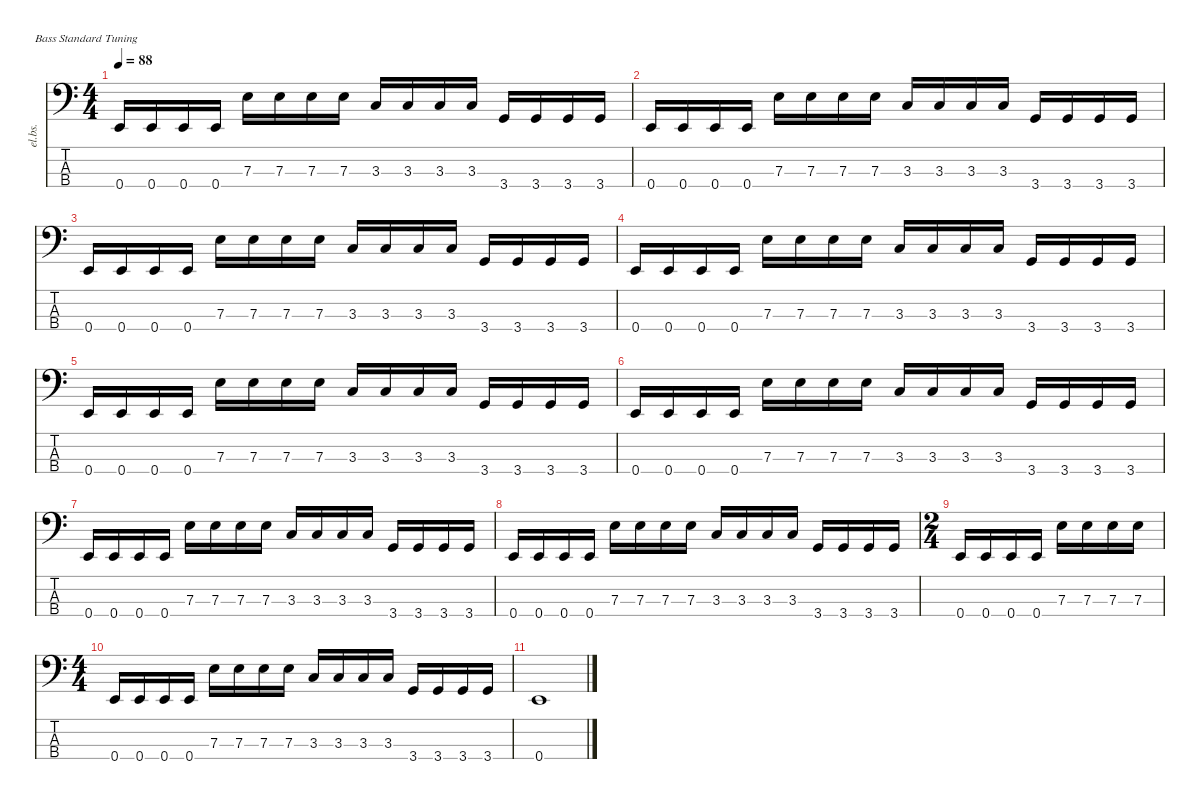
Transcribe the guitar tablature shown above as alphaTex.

\defaultSystemsLayout 4
\hideDynamics
\bracketExtendMode nobrackets
\otherSystemsTrackNameOrientation horizontal
\track ("baso" "el.bs.") {instrument electricbassfinger}
\staff {score tabs}
\tuning (G2 D2 A1 E1)
\ts (4 4)
\tempo 88
\clef f4
\ks c
0.4.16{dy mf} 0.4.16 0.4.16 0.4.16 7.3.16 7.3.16 7.3.16 7.3.16 3.3.16 3.3.16 3.3.16 3.3.16 3.4.16 3.4.16 3.4.16 3.4.16 |
0.4.16 0.4.16 0.4.16 0.4.16 7.3.16 7.3.16 7.3.16 7.3.16 3.3.16 3.3.16 3.3.16 3.3.16 3.4.16 3.4.16 3.4.16 3.4.16 |
0.4.16 0.4.16 0.4.16 0.4.16 7.3.16 7.3.16 7.3.16 7.3.16 3.3.16 3.3.16 3.3.16 3.3.16 3.4.16 3.4.16 3.4.16 3.4.16 |
0.4.16 0.4.16 0.4.16 0.4.16 7.3.16 7.3.16 7.3.16 7.3.16 3.3.16 3.3.16 3.3.16 3.3.16 3.4.16 3.4.16 3.4.16 3.4.16 |
0.4.16 0.4.16 0.4.16 0.4.16 7.3.16 7.3.16 7.3.16 7.3.16 3.3.16 3.3.16 3.3.16 3.3.16 3.4.16 3.4.16 3.4.16 3.4.16 |
0.4.16 0.4.16 0.4.16 0.4.16 7.3.16 7.3.16 7.3.16 7.3.16 3.3.16 3.3.16 3.3.16 3.3.16 3.4.16 3.4.16 3.4.16 3.4.16 |
0.4.16 0.4.16 0.4.16 0.4.16 7.3.16 7.3.16 7.3.16 7.3.16 3.3.16 3.3.16 3.3.16 3.3.16 3.4.16 3.4.16 3.4.16 3.4.16 |
0.4.16 0.4.16 0.4.16 0.4.16 7.3.16 7.3.16 7.3.16 7.3.16 3.3.16 3.3.16 3.3.16 3.3.16 3.4.16 3.4.16 3.4.16 3.4.16 |
\ts (2 4)
\beaming (8 2 2)
0.4.16 0.4.16 0.4.16 0.4.16 7.3.16 7.3.16 7.3.16 7.3.16 |
\ts (4 4)
\beaming (8 2 2 2 2)
0.4.16 0.4.16 0.4.16 0.4.16 7.3.16 7.3.16 7.3.16 7.3.16 3.3.16 3.3.16 3.3.16 3.3.16 3.4.16 3.4.16 3.4.16 3.4.16 |
0.4.1
